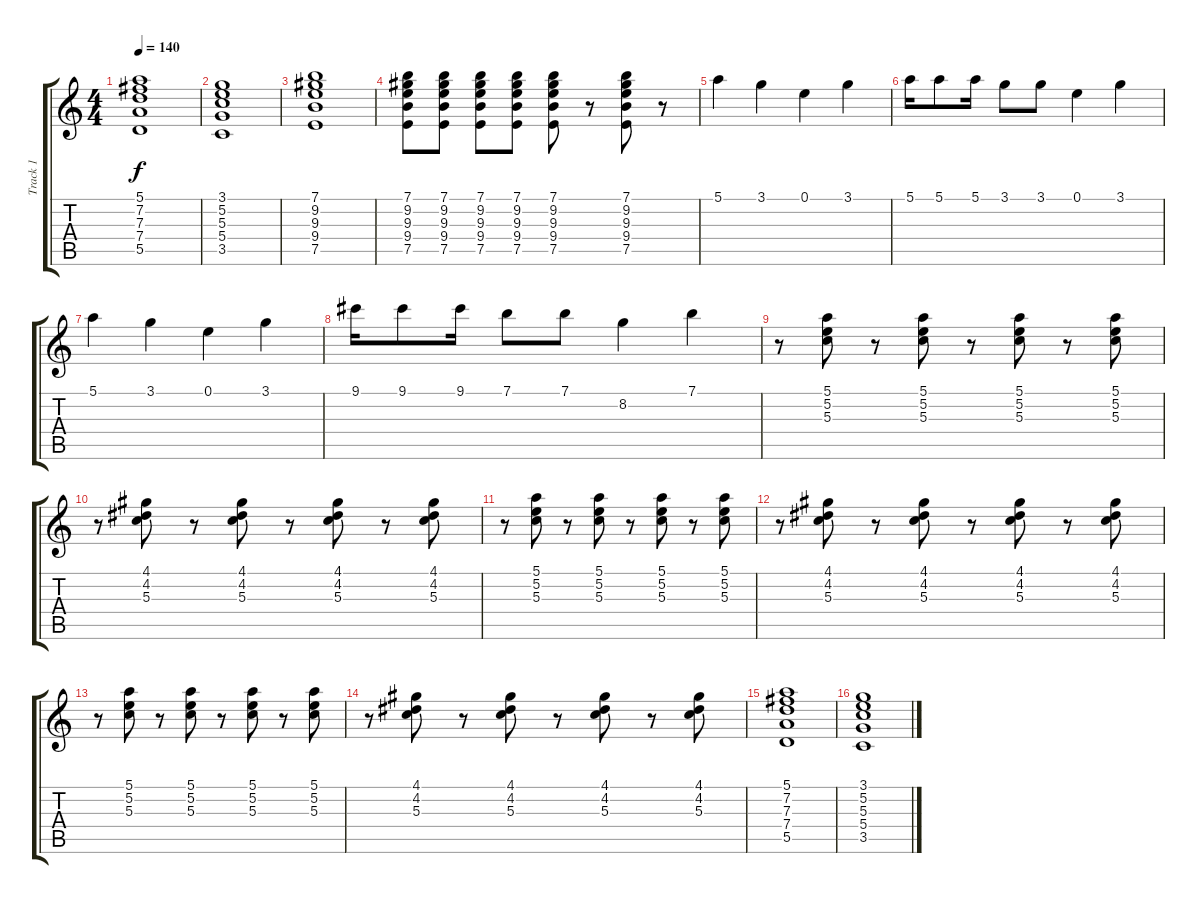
\track ("Track 1" "Track 1") {instrument acousticguitarsteel}
\staff {score tabs}
\tuning (E4 B3 G3 D3 A2 E2) {hide}
\ts (4 4)
\tempo 140
\clef g2
\ks c
(5.1 7.2 7.3 7.4 5.5).1{dy f} |
(3.1 5.2 5.3 5.4 3.5).1 |
(7.1 9.2 9.3 9.4 7.5).1 |
(7.1 9.2 9.3 9.4 7.5).8 (7.1 9.2 9.3 9.4 7.5).8 (7.1 9.2 9.3 9.4 7.5).8 (7.1 9.2 9.3 9.4 7.5).8 (7.1 9.2 9.3 9.4 7.5).8 r.8 (7.1 9.2 9.3 9.4 7.5).8 r.8 |
5.1.4 3.1.4 0.1.4 3.1.4 |
5.1.16 5.1.8 5.1.16 3.1.8 3.1.8 0.1.4 3.1.4 |
5.1.4 3.1.4 0.1.4 3.1.4 |
9.1.16 9.1.8 9.1.16 7.1.8 7.1.8 8.2.4 7.1.4 |
r.8 (5.1 5.2 5.3).8 r.8 (5.1 5.2 5.3).8 r.8 (5.1 5.2 5.3).8 r.8 (5.1 5.2 5.3).8 |
r.8 (4.1 4.2 5.3).8 r.8 (4.1 4.2 5.3).8 r.8 (4.1 4.2 5.3).8 r.8 (4.1 4.2 5.3).8 |
r.8 (5.1 5.2 5.3).8 r.8 (5.1 5.2 5.3).8 r.8 (5.1 5.2 5.3).8 r.8 (5.1 5.2 5.3).8 |
r.8 (4.1 4.2 5.3).8 r.8 (4.1 4.2 5.3).8 r.8 (4.1 4.2 5.3).8 r.8 (4.1 4.2 5.3).8 |
r.8 (5.1 5.2 5.3).8 r.8 (5.1 5.2 5.3).8 r.8 (5.1 5.2 5.3).8 r.8 (5.1 5.2 5.3).8 |
r.8 (4.1 4.2 5.3).8 r.8 (4.1 4.2 5.3).8 r.8 (4.1 4.2 5.3).8 r.8 (4.1 4.2 5.3).8 |
(5.1 7.2 7.3 7.4 5.5).1 |
(3.1 5.2 5.3 5.4 3.5).1
